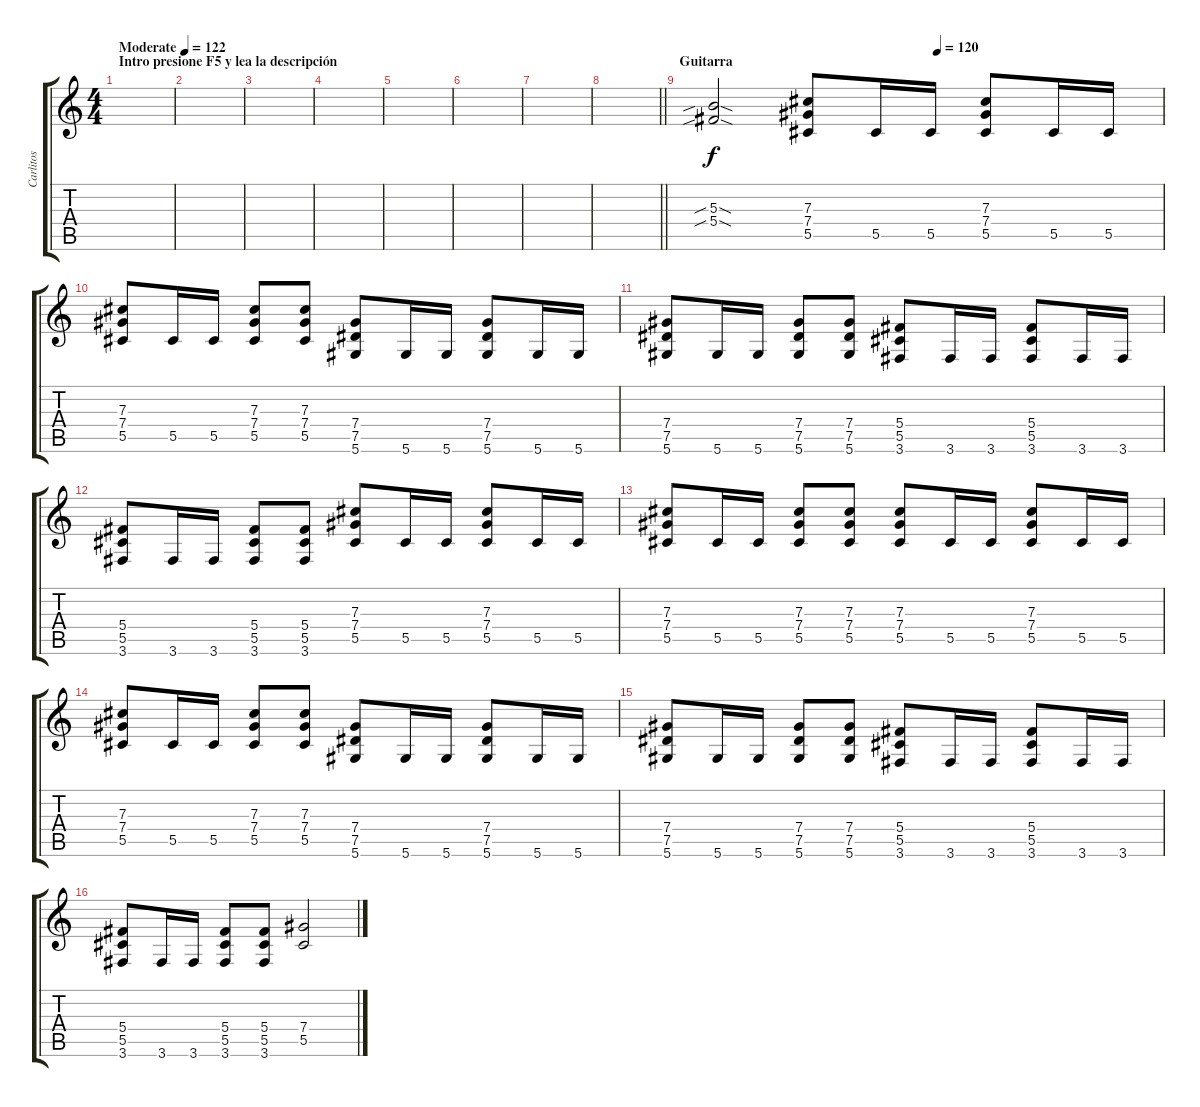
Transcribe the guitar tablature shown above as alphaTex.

\track ("Carlitos" "Carlitos") {instrument distortionguitar}
\staff {score tabs}
\tuning (Eb4 Bb3 Gb3 Db3 Ab2 Eb2) {hide}
\ts (4 4)
\section ("" "Intro presione F5 y lea la descripción")
\tempo (122 "Moderate")
\clef g2
\ks c
|
|
|
|
|
|
|
\barLineRight lightlight
|
\section ("" "Guitarra")
\tempo (120 0.5)
(5.3{sib sod} 5.4{sib sod}).2 (7.3 7.4 5.5).8 5.5.16 5.5.16 (7.3 7.4 5.5).8 5.5.16 5.5.16 |
(7.3 7.4 5.5).8 5.5.16 5.5.16 (7.3 7.4 5.5).8 (7.3 7.4 5.5).8 (7.4 7.5 5.6).8 5.6.16 5.6.16 (7.4 7.5 5.6).8 5.6.16 5.6.16 |
(7.4 7.5 5.6).8 5.6.16 5.6.16 (7.4 7.5 5.6).8 (7.4 7.5 5.6).8 (5.4 5.5 3.6).8 3.6.16 3.6.16 (5.4 5.5 3.6).8 3.6.16 3.6.16 |
(5.4 5.5 3.6).8 3.6.16 3.6.16 (5.4 5.5 3.6).8 (5.4 5.5 3.6).8 (7.3 7.4 5.5).8 5.5.16 5.5.16 (7.3 7.4 5.5).8 5.5.16 5.5.16 |
(7.3 7.4 5.5).8 5.5.16 5.5.16 (7.3 7.4 5.5).8 (7.3 7.4 5.5).8 (7.3 7.4 5.5).8 5.5.16 5.5.16 (7.3 7.4 5.5).8 5.5.16 5.5.16 |
(7.3 7.4 5.5).8 5.5.16 5.5.16 (7.3 7.4 5.5).8 (7.3 7.4 5.5).8 (7.4 7.5 5.6).8 5.6.16 5.6.16 (7.4 7.5 5.6).8 5.6.16 5.6.16 |
(7.4 7.5 5.6).8 5.6.16 5.6.16 (7.4 7.5 5.6).8 (7.4 7.5 5.6).8 (5.4 5.5 3.6).8 3.6.16 3.6.16 (5.4 5.5 3.6).8 3.6.16 3.6.16 |
(5.4 5.5 3.6).8 3.6.16 3.6.16 (5.4 5.5 3.6).8 (5.4 5.5 3.6).8 (7.4 5.5).2
